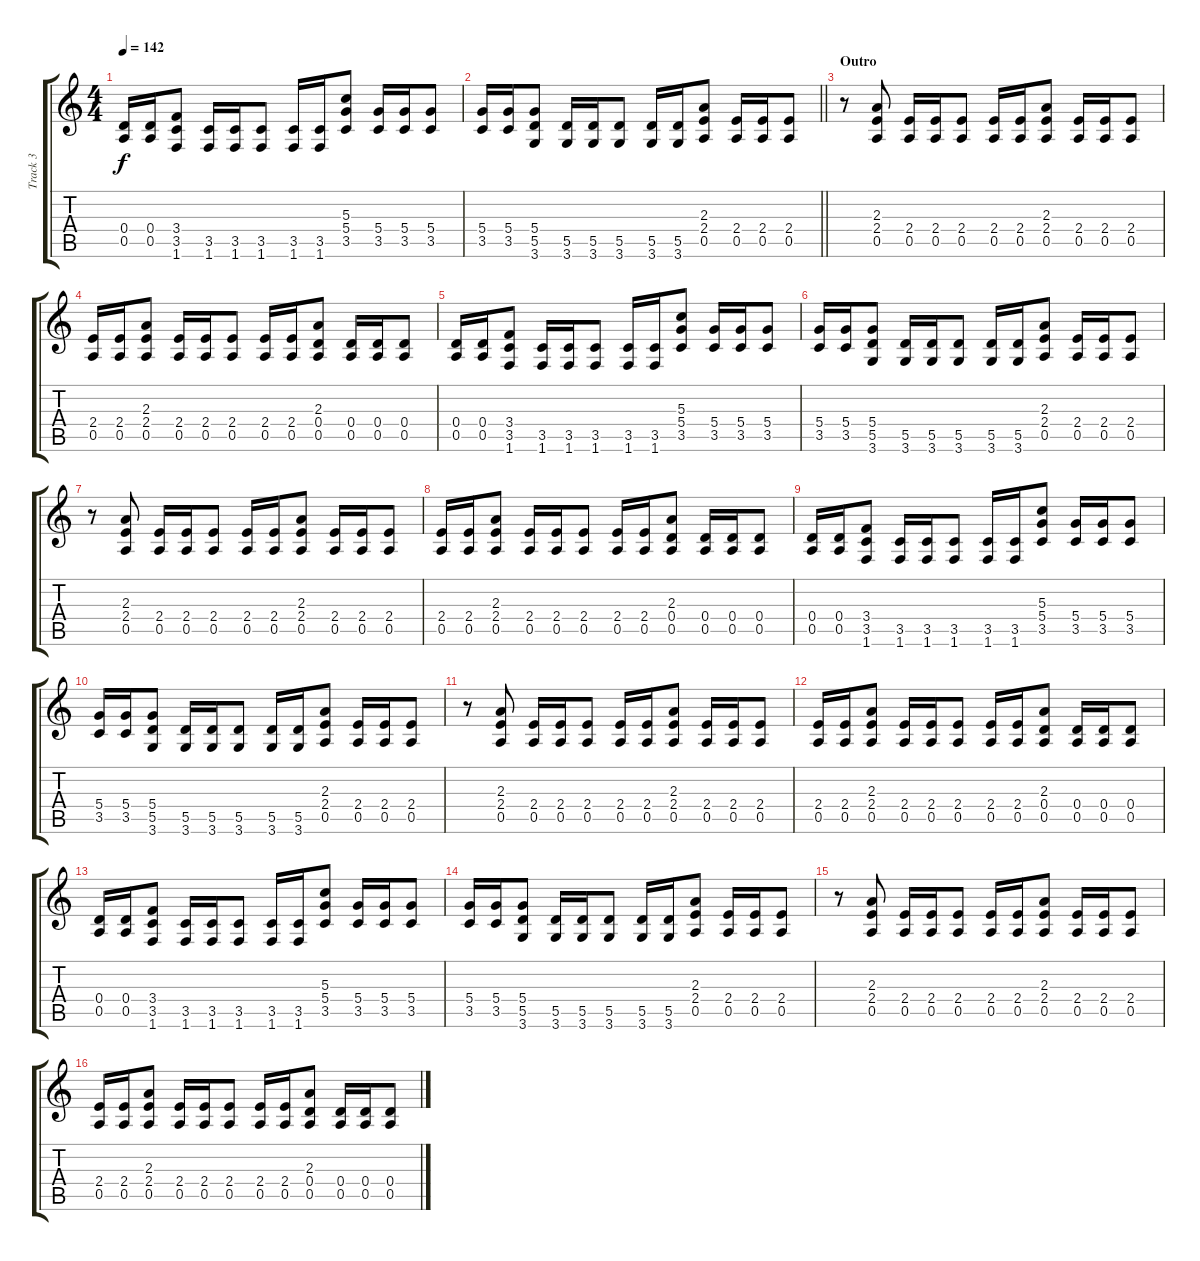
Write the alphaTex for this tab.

\track ("Track 3" "Track 3") {instrument distortionguitar}
\staff {score tabs}
\tuning (E4 B3 G3 D3 A2 E2) {hide}
\ts (4 4)
\tempo 142
\clef g2
\ks c
(0.4 0.5).16{dy f} (0.4 0.5).16 (3.4 3.5 1.6).8 (3.5 1.6).16 (3.5 1.6).16 (3.5 1.6).8 (3.5 1.6).16 (3.5 1.6).16 (5.3 5.4 3.5).8 (5.4 3.5).16 (5.4 3.5).16 (5.4 3.5).8 |
\barLineRight lightlight
(5.4 3.5).16 (5.4 3.5).16 (5.4 5.5 3.6).8 (5.5 3.6).16 (5.5 3.6).16 (5.5 3.6).8 (5.5 3.6).16 (5.5 3.6).16 (2.3 2.4 0.5).8 (2.4 0.5).16 (2.4 0.5).16 (2.4 0.5).8 |
\section ("" "Outro")
r.8 (2.3 2.4 0.5).8 (2.4 0.5).16 (2.4 0.5).16 (2.4 0.5).8 (2.4 0.5).16 (2.4 0.5).16 (2.3 2.4 0.5).8 (2.4 0.5).16 (2.4 0.5).16 (2.4 0.5).8 |
(2.4 0.5).16 (2.4 0.5).16 (2.3 2.4 0.5).8 (2.4 0.5).16 (2.4 0.5).16 (2.4 0.5).8 (2.4 0.5).16 (2.4 0.5).16 (2.3 0.4 0.5).8 (0.4 0.5).16 (0.4 0.5).16 (0.4 0.5).8 |
(0.4 0.5).16 (0.4 0.5).16 (3.4 3.5 1.6).8 (3.5 1.6).16 (3.5 1.6).16 (3.5 1.6).8 (3.5 1.6).16 (3.5 1.6).16 (5.3 5.4 3.5).8 (5.4 3.5).16 (5.4 3.5).16 (5.4 3.5).8 |
(5.4 3.5).16 (5.4 3.5).16 (5.4 5.5 3.6).8 (5.5 3.6).16 (5.5 3.6).16 (5.5 3.6).8 (5.5 3.6).16 (5.5 3.6).16 (2.3 2.4 0.5).8 (2.4 0.5).16 (2.4 0.5).16 (2.4 0.5).8 |
r.8 (2.3 2.4 0.5).8 (2.4 0.5).16 (2.4 0.5).16 (2.4 0.5).8 (2.4 0.5).16 (2.4 0.5).16 (2.3 2.4 0.5).8 (2.4 0.5).16 (2.4 0.5).16 (2.4 0.5).8 |
(2.4 0.5).16 (2.4 0.5).16 (2.3 2.4 0.5).8 (2.4 0.5).16 (2.4 0.5).16 (2.4 0.5).8 (2.4 0.5).16 (2.4 0.5).16 (2.3 0.4 0.5).8 (0.4 0.5).16 (0.4 0.5).16 (0.4 0.5).8 |
(0.4 0.5).16 (0.4 0.5).16 (3.4 3.5 1.6).8 (3.5 1.6).16 (3.5 1.6).16 (3.5 1.6).8 (3.5 1.6).16 (3.5 1.6).16 (5.3 5.4 3.5).8 (5.4 3.5).16 (5.4 3.5).16 (5.4 3.5).8 |
(5.4 3.5).16 (5.4 3.5).16 (5.4 5.5 3.6).8 (5.5 3.6).16 (5.5 3.6).16 (5.5 3.6).8 (5.5 3.6).16 (5.5 3.6).16 (2.3 2.4 0.5).8 (2.4 0.5).16 (2.4 0.5).16 (2.4 0.5).8 |
r.8 (2.3 2.4 0.5).8 (2.4 0.5).16 (2.4 0.5).16 (2.4 0.5).8 (2.4 0.5).16 (2.4 0.5).16 (2.3 2.4 0.5).8 (2.4 0.5).16 (2.4 0.5).16 (2.4 0.5).8 |
(2.4 0.5).16 (2.4 0.5).16 (2.3 2.4 0.5).8 (2.4 0.5).16 (2.4 0.5).16 (2.4 0.5).8 (2.4 0.5).16 (2.4 0.5).16 (2.3 0.4 0.5).8 (0.4 0.5).16 (0.4 0.5).16 (0.4 0.5).8 |
(0.4 0.5).16 (0.4 0.5).16 (3.4 3.5 1.6).8 (3.5 1.6).16 (3.5 1.6).16 (3.5 1.6).8 (3.5 1.6).16 (3.5 1.6).16 (5.3 5.4 3.5).8 (5.4 3.5).16 (5.4 3.5).16 (5.4 3.5).8 |
(5.4 3.5).16 (5.4 3.5).16 (5.4 5.5 3.6).8 (5.5 3.6).16 (5.5 3.6).16 (5.5 3.6).8 (5.5 3.6).16 (5.5 3.6).16 (2.3 2.4 0.5).8 (2.4 0.5).16 (2.4 0.5).16 (2.4 0.5).8 |
r.8 (2.3 2.4 0.5).8 (2.4 0.5).16 (2.4 0.5).16 (2.4 0.5).8 (2.4 0.5).16 (2.4 0.5).16 (2.3 2.4 0.5).8 (2.4 0.5).16 (2.4 0.5).16 (2.4 0.5).8 |
(2.4 0.5).16 (2.4 0.5).16 (2.3 2.4 0.5).8 (2.4 0.5).16 (2.4 0.5).16 (2.4 0.5).8 (2.4 0.5).16 (2.4 0.5).16 (2.3 0.4 0.5).8 (0.4 0.5).16 (0.4 0.5).16 (0.4 0.5).8
